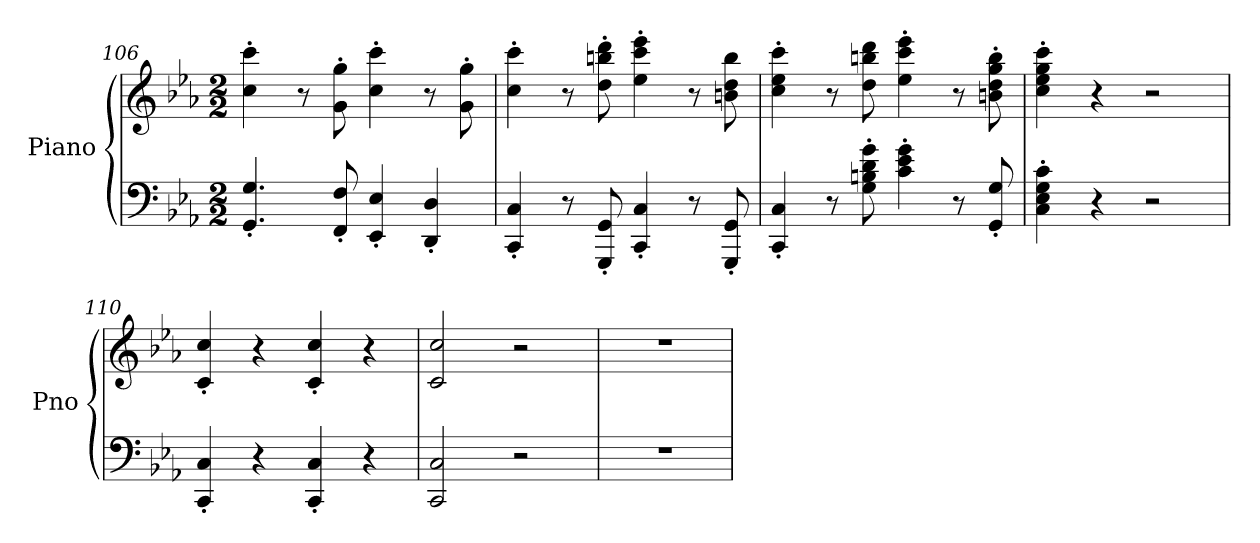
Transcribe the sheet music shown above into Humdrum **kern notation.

**kern	**kern
*part1	*part1
*staff2	*staff1
*I"Piano	*
*I'Pno	*
*clefF4	*clefG2
*k[b-e-a-]	*k[b-e-a-]
*M2/2	*M2/2
=106	=106
4.GG/' 4.G/'	4cc\' 4ccc\'
.	8r
8FF/' 8F/'	8g\' 8gg\'
4EE-/' 4E-/'	4cc\' 4ccc\'
4DD/' 4D/'	8r
.	8g\' 8gg\'
=107	=107
4CC/' 4C/'	4cc\' 4ccc\'
8r	8r
8GGG/' 8GG/'	8dd\' 8bbn\' 8ddd\'
4CC/' 4C/'	4ee-\' 4ccc\' 4eee-\'
8r	8r
8GGG/' 8GG/'	8bn\ 8dd\ 8bb\
!!LO:LB:g=z
=108	=108
4CC/' 4C/'	4cc\' 4ee-\' 4ccc\'
8r	8r
8G\' 8Bn\' 8d\' 8g\'	8dd\ 8bbn\ 8ddd\
4c\' 4e-\' 4g\'	4ee-\' 4ccc\' 4eee-\'
8r	8r
8GG/' 8G/'	8bn\' 8dd\' 8gg\' 8bb\'
=109	=109
4C\' 4E-\' 4G\' 4c\'	4cc\' 4ee-\' 4gg\' 4ccc\'
4r	4r
2r	2r
=110	=110
4CC/' 4C/'	4c/' 4cc/'
4r	4r
4CC/' 4C/'	4c/' 4cc/'
4r	4r
=111	=111
*	*MM60
2CC/ 2C/	2c/ 2cc/
2r	2r
=112	=112
*	*MM120
1r	1r
=	=
*-	*-
